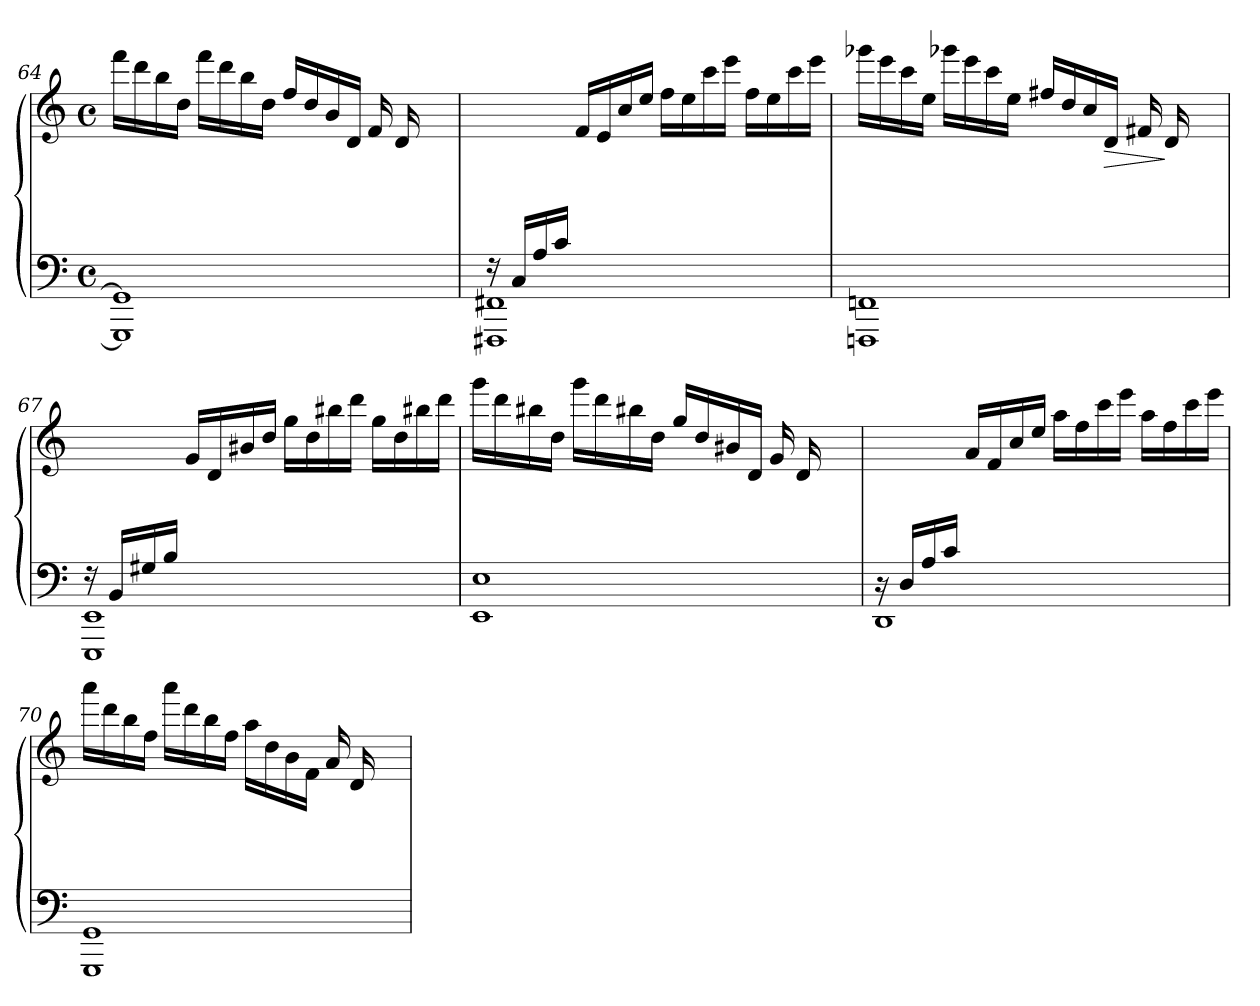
**kern	**kern	**dynam
*part1	*part1	*part1
*staff2	*staff1	*staff1/2
*clefF4	*clefG3	*
*M4/4	*M4/4	*
*met(c)	*met(c)	*
=64	=64	=64
*^	*	*
*	*^	*	*
2..ryy	1GG]	1GGG]	16ddd\LL	.
.	.	.	16bb\	.
.	.	.	16gg\	.
.	.	.	16b\JJ	.
.	.	.	16ddd\LL	.
.	.	.	16bb\	.
.	.	.	16gg\	.
.	.	.	16b\JJ	.
.	.	.	16dd/LL	.
.	.	.	16b/	.
.	.	.	16g/	.
.	.	.	16B/JJ	.
.	.	.	16d/LL	.
.	.	.	16B/	.
16G/	.	.	8ryy	.
16BB/JJ	.	.	.	.
!!LO:LB:g=z
=65	=65	=65	=65	=65
16rE	1FF#X	1FFF#X	4ryy	.
16C/LL	.	.	.	.
16A/	.	.	.	.
16c/JJ	.	.	.	.
2.ryy	.	.	16d/LL	.
.	.	.	16c/	.
.	.	.	16a/	.
.	.	.	16cc/JJ	.
.	.	.	16dd\LL	.
.	.	.	16cc\	.
.	.	.	16aa\	.
.	.	.	16ccc\JJ	.
.	.	.	16dd\LL	.
.	.	.	16cc\	.
.	.	.	16aa\	.
.	.	.	16ccc\JJ	.
=66	=66	=66	=66	=66
2..ryy	1FFn	1FFFn	16eee-X\LL	.
.	.	.	16ccc\	.
.	.	.	16aa\	.
.	.	.	16cc\JJ	.
.	.	.	16eee-X\LL	.
.	.	.	16ccc\	.
.	.	.	16aa\	.
.	.	.	16cc\JJ	.
.	.	.	16dd#X/LL	.
.	.	.	16b/	.
.	.	.	16a/	.
!	!	!	!	!LO:HP:b
.	.	.	16B/JJ	>
.	.	.	16d#X/LL	.
.	.	.	16B/	]
16A/	.	.	8ryy	.
16BB/JJ	.	.	.	.
!!LO:LB:g=z
=67	=67	=67	=67	=67
16rE	1EE	1EEE	4ryy	.
16BB/LL	.	.	.	.
16G#X/	.	.	.	.
16B/JJ	.	.	.	.
2.ryy	.	.	16e/LL	.
.	.	.	16B/	.
.	.	.	16g#X/	.
.	.	.	16b/JJ	.
.	.	.	16ee\LL	.
.	.	.	16b\	.
.	.	.	16gg#X\	.
.	.	.	16bb\JJ	.
.	.	.	16ee\LL	.
.	.	.	16b\	.
.	.	.	16gg#X\	.
.	.	.	16bb\JJ	.
=68	=68	=68	=68	=68
2..ryy	1E	1EE	16eee\LL	.
.	.	.	16bb\	.
.	.	.	16gg#X\	.
.	.	.	16b\JJ	.
.	.	.	16eee\LL	.
.	.	.	16bb\	.
.	.	.	16gg#X\	.
.	.	.	16b\JJ	.
.	.	.	16ee/LL	.
.	.	.	16b/	.
.	.	.	16g#X/	.
.	.	.	16B/JJ	.
.	.	.	16e/LL	.
.	.	.	16B/	.
16G#X/	.	.	8ryy	.
16BB/JJ	.	.	.	.
*	*v	*v	*	*
!!LO:LB:g=z
=69	=69	=69	=69
16rC	1DD	4ryy	.
16D/LL	.	.	.
16A/	.	.	.
16c/JJ	.	.	.
2.ryy	.	16f/LL	.
.	.	16d/	.
.	.	16a/	.
.	.	16cc/JJ	.
.	.	16ff\LL	.
.	.	16dd\	.
.	.	16aa\	.
.	.	16ccc\JJ	.
.	.	16ff\LL	.
.	.	16dd\	.
.	.	16aa\	.
.	.	16ccc\JJ	.
=70	=70	=70	=70
*	*^	*	*
2..ryy	1GG	1GGG	16fff\LL	.
.	.	.	16bb\	.
.	.	.	16gg\	.
.	.	.	16dd\JJ	.
.	.	.	16fff\LL	.
.	.	.	16bb\	.
.	.	.	16gg\	.
.	.	.	16dd\JJ	.
.	.	.	16ff\LL	.
.	.	.	16b\	.
.	.	.	16g\	.
.	.	.	16d\JJ	.
.	.	.	16f/LL	.
.	.	.	16B/	.
16G/	.	.	8ryy	.
16D/JJ	.	.	.	.
*v	*v	*v	*	*
=	=	=
*-	*-	*-
